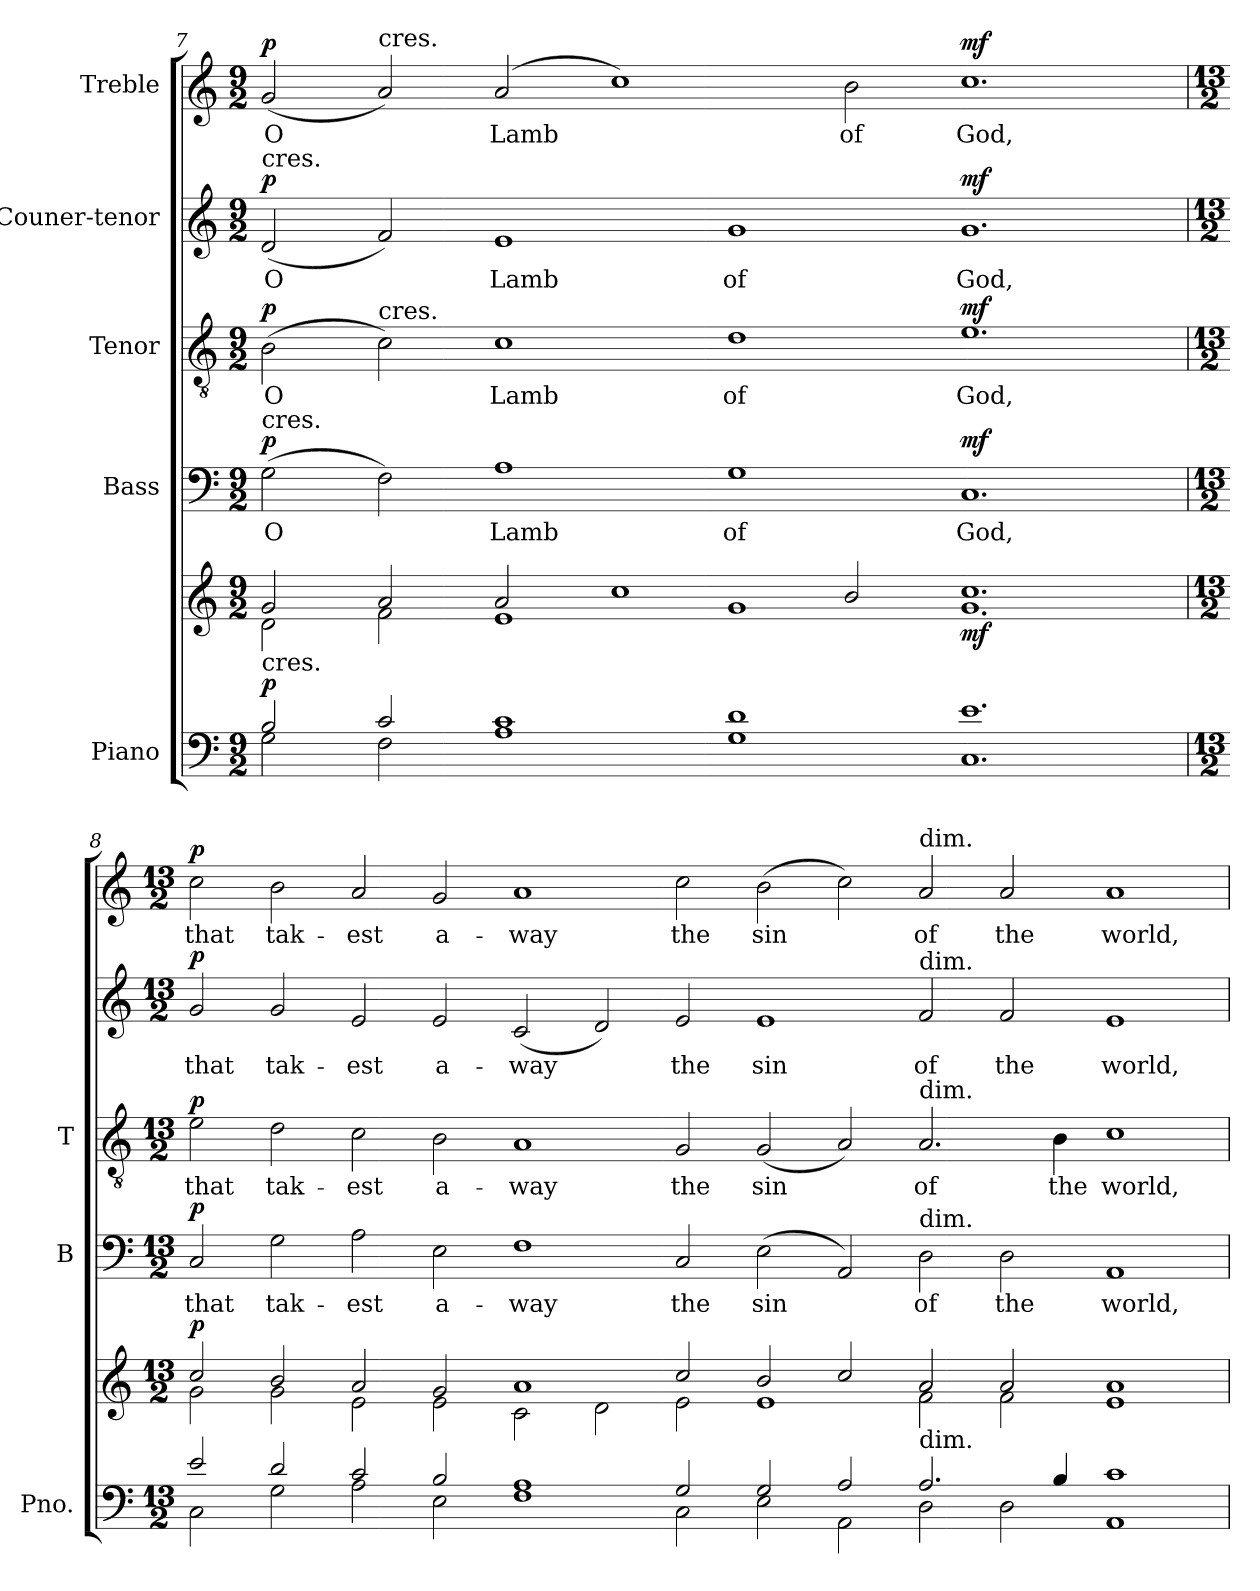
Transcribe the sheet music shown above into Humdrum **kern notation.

**kern	**kern	**dynam	**kern	**text	**dynam	**kern	**text	**dynam	**kern	**text	**dynam	**kern	**text	**dynam
*part5	*part5	*part5	*part4	*part4	*part4	*part3	*part3	*part3	*part2	*part2	*part2	*part1	*part1	*part1
*staff6	*staff5	*staff5/6	*staff4	*staff4	*staff4	*staff3	*staff3	*staff3	*staff2	*staff2	*staff2	*staff1	*staff1	*staff1
*I"Piano	*	*	*I"Bass	*	*	*I"Tenor	*	*	*I"Couner-tenor	*	*	*I"Treble	*	*
*I'Pno.	*	*	*I'B	*	*	*I'T	*	*	*	*	*	*	*	*
!!LO:PB:g=z
*clefF4	*clefG2	*	*clefF4	*	*	*clefGv2	*	*	*clefG2	*	*	*clefG2	*	*
*k[]	*k[]	*	*k[]	*	*	*k[]	*	*	*k[]	*	*	*k[]	*	*
*C:	*C:	*	*C:	*	*	*C:	*	*	*C:	*	*	*C:	*	*
*M9/2	*M9/2	*	*M9/2	*	*	*M9/2	*	*	*M9/2	*	*	*M9/2	*	*
=7	=7	=7	=7	=7	=7	=7	=7	=7	=7	=7	=7	=7	=7	=7
*^	*^	*	*	*	*	*	*	*	*	*	*	*	*	*
!	!	!	!	!	!	!	!	!	!	!	!LO:TX:a:t=cres.	!	!	!	!	!
!	!	!	!	!	!LO:TX:a:t=cres.	!	!	!	!	!	!	!	!	!	!	!
!	!	!LO:TX:b:t=cres.	!	!	!	!	!	!	!	!	!	!	!	!	!	!
!	!	!	!	!LO:DY:a=2	!	!	!LO:DY:a	!	!	!LO:DY:a	!	!	!LO:DY:a	!	!	!LO:DY:a
2B/	2G\	2g/	2d\	p	(2G\	O	p	(2B\	O	p	(2d/	O	p	(2g/	O	p
!	!	!	!	!	!	!	!	!	!	!	!	!	!	!LO:TX:a:t=cres.	!	!
!	!	!	!	!	!	!	!	!LO:TX:a:t=cres.	!	!	!	!	!	!	!	!
2c/	2F\	2a/	2f\	.	2F\)	.	.	2c\)	.	.	2f/)	.	.	2a/)	.	.
1c	1A	2a/	1e	.	1A	Lamb	.	1c	Lamb	.	1e	Lamb	.	(2a/	Lamb	.
.	.	1cc	.	.	.	.	.	.	.	.	.	.	.	1cc)	.	.
1d	1G	.	1g	.	1G	of	.	1d	of	.	1g	of	.	.	.	.
.	.	2b/	.	.	.	.	.	.	.	.	.	.	.	2b\	of	.
!	!	!	!	!LO:DY:b	!	!	!LO:DY:a	!	!	!LO:DY:a	!	!	!LO:DY:a	!	!	!LO:DY:a
1.e	1.C	1.cc	1.g	mf	1.C	God,	mf	1.e	God,	mf	1.g	God,	mf	1.cc	God,	mf
=8	=8	=8	=8	=8	=8	=8	=8	=8	=8	=8	=8	=8	=8	=8	=8	=8
*M13/2	*	*M13/2	*	*	*M13/2	*	*	*M13/2	*	*	*M13/2	*	*	*M13/2	*	*
!	!	!	!	!LO:DY:a	!	!	!LO:DY:a	!	!	!LO:DY:a	!	!	!LO:DY:a	!	!	!LO:DY:a
2e/	2C\	2cc/	2g\	p	2C/	that	p	2e\	that	p	2g/	that	p	2cc\	that	p
2d/	2G\	2b/	2g\	.	2G\	tak-	.	2d\	tak-	.	2g/	tak-	.	2b\	tak-	.
2c/	2A\	2a/	2e\	.	2A\	est	.	2c\	-est	.	2e/	est	.	2a/	-est	.
2B/	2E\	2g/	2e\	.	2E\	a-	.	2B\	a-	.	2e/	a-	.	2g/	a-	.
1A	1F	1a	2c\	.	1F	way	.	1A	-way	.	(2c/	way	.	1a	-way	.
.	.	.	2d\	.	.	.	.	.	.	.	2d/)	.	.	.	.	.
2G/	2C\	2cc/	2e\	.	2C/	the	.	2G/	the	.	2e/	the	.	2cc\	the	.
2G/	2E\	2b/	1e	.	(2E\	sin	.	(2G/	sin	.	1e	sin	.	(2b\	sin	.
2A/	2AA\	2cc/	.	.	2AA/)	.	.	2A/)	.	.	.	.	.	2cc\)	.	.
!	!	!	!	!	!	!	!	!	!	!	!	!	!	!LO:TX:a:t=dim.	!	!
!	!	!	!	!	!	!	!	!	!	!	!LO:TX:a:t=dim.	!	!	!	!	!
!	!	!	!	!	!	!	!	!LO:TX:a:t=dim.	!	!	!	!	!	!	!	!
!	!	!	!	!	!LO:TX:a:t=dim.	!	!	!	!	!	!	!	!	!	!	!
!	!	!LO:TX:b:t=dim.	!	!	!	!	!	!	!	!	!	!	!	!	!	!
2.A/	2D\	2a/	2f\	.	2D\	of	.	2.A/	of	.	2f/	of	.	2a/	of	.
.	2D\	2a/	2f\	.	2D\	the	.	.	.	.	2f/	the	.	2a/	the	.
4B/	.	.	.	.	.	.	.	4B\	the	.	.	.	.	.	.	.
1c	1AA	1a	1e	.	1AA	world,	.	1c	world,	.	1e	world,	.	1a	world,	.
*v	*v	*	*	*	*	*	*	*	*	*	*	*	*	*	*	*
*	*v	*v	*	*	*	*	*	*	*	*	*	*	*	*	*
=	=	=	=	=	=	=	=	=	=	=	=	=	=	=
*-	*-	*-	*-	*-	*-	*-	*-	*-	*-	*-	*-	*-	*-	*-
